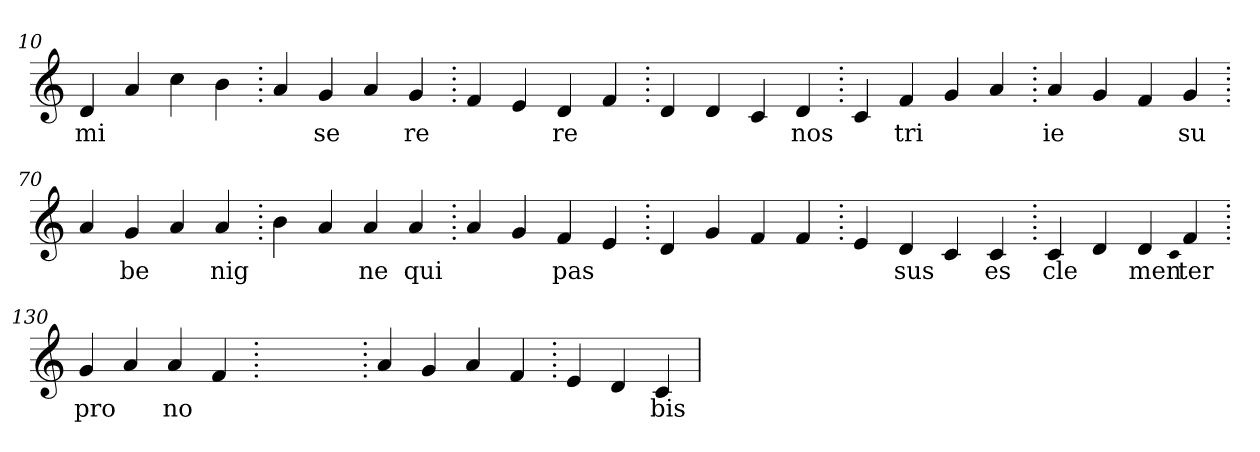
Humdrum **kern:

**kern	**text
*part1	*part1
*staff1	*staff1
*clefG2	*
=10.	=10.
4d	mi
4a	.
4cc	.
4b	.
=20.	=20.
4a	.
4g	se
4a	.
4g	re
=30.	=30.
4f	.
4e	.
4d	re
4f	.
=40.	=40.
4d	.
4d	.
4c	.
4d	nos
=50.	=50.
4c	.
4f	tri
4g	.
4a	.
=60.	=60.
4a	ie
4g	.
4f	.
4g	su
=70.	=70.
4a	.
4g	be
4a	.
4a	nig
=80.	=80.
4b	.
4a	.
4a	ne
4a	qui
=90.	=90.
4a	.
4g	.
4f	pas
4e	.
=100.	=100.
4d	.
4g	.
4f	.
4f	.
=110.	=110.
4e	.
4d	sus
4c	.
4c	es
=120.	=120.
4c	cle
4d	.
4d	men
qqc	.
4f	ter
=130.	=130.
4g	pro
4a	.
4a	no
4f	.
=140.	=140.
1ryy	.
=140.	=140.
4a	.
4g	.
4a	.
4f	.
=150.	=150.
4e	.
4d	.
4c	bis
=	=
*-	*-
